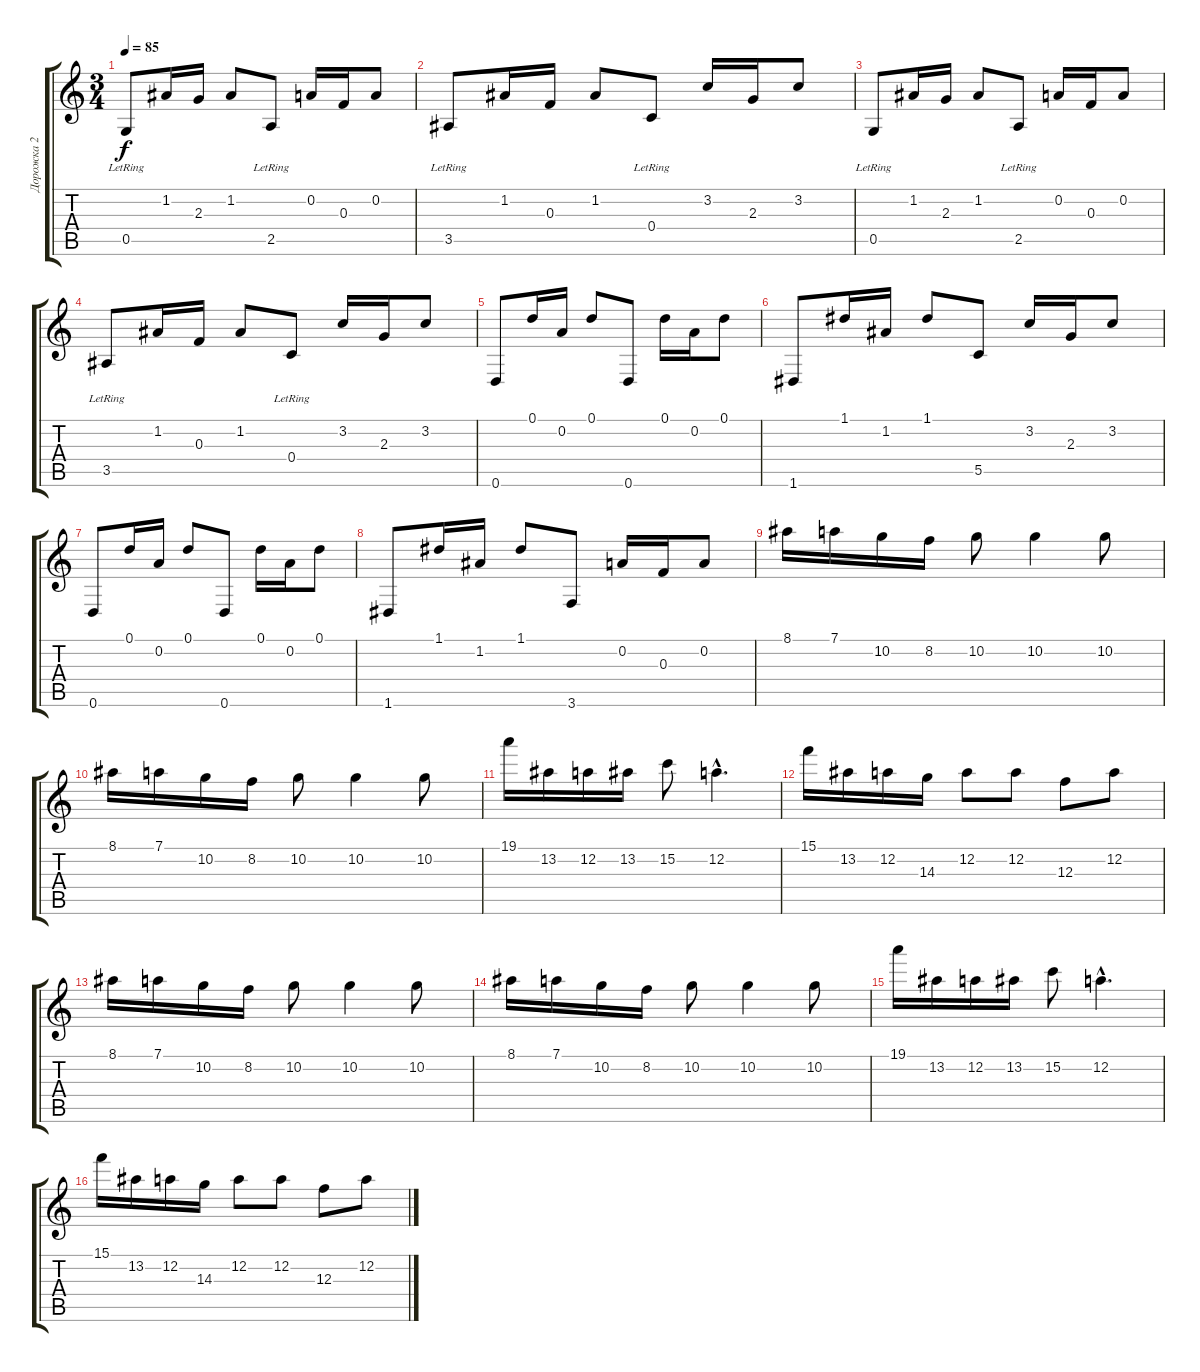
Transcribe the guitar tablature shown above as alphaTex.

\track ("Дорожка 2" "Дорожка 2") {instrument distortionguitar}
\staff {score tabs}
\tuning (D4 A3 F3 C3 G2 D2) {hide}
\ts (3 4)
\tempo 85
\clef g2
\ks c
0.5{lr}.8{dy f instrument acousticguitarnylon} 1.2.16 2.3.16 1.2.8 2.5{lr}.8 0.2.16 0.3.16 0.2.8 |
3.5{lr}.8 1.2.16 0.3.16 1.2.8 0.4{lr}.8 3.2.16 2.3.16 3.2.8 |
0.5{lr}.8 1.2.16 2.3.16 1.2.8 2.5{lr}.8 0.2.16 0.3.16 0.2.8 |
3.5{lr}.8 1.2.16 0.3.16 1.2.8 0.4{lr}.8 3.2.16 2.3.16 3.2.8 |
0.6.8 0.1.16 0.2.16 0.1.8 0.6.8 0.1.16 0.2.16 0.1.8 |
1.6.8 1.1.16 1.2.16 1.1.8 5.5.8 3.2.16 2.3.16 3.2.8 |
0.6.8 0.1.16 0.2.16 0.1.8 0.6.8 0.1.16 0.2.16 0.1.8 |
1.6.8 1.1.16 1.2.16 1.1.8 3.6.8 0.2.16 0.3.16 0.2.8 |
8.1.16{instrument distortionguitar} 7.1.16 10.2.16 8.2.16 10.2.8 10.2.4 10.2.8 |
8.1.16{instrument distortionguitar} 7.1.16 10.2.16 8.2.16 10.2.8 10.2.4 10.2.8 |
19.1.16 13.2.16 12.2.16 13.2.16 15.2.8 12.2{hac}.4{d} |
15.1.16 13.2.16 12.2.16 14.3.16 12.2.8 12.2.8 12.3.8 12.2.8 |
8.1.16{instrument distortionguitar} 7.1.16 10.2.16 8.2.16 10.2.8 10.2.4 10.2.8 |
8.1.16{instrument distortionguitar} 7.1.16 10.2.16 8.2.16 10.2.8 10.2.4 10.2.8 |
19.1.16 13.2.16 12.2.16 13.2.16 15.2.8 12.2{hac}.4{d} |
15.1.16 13.2.16 12.2.16 14.3.16 12.2.8 12.2.8 12.3.8 12.2.8
